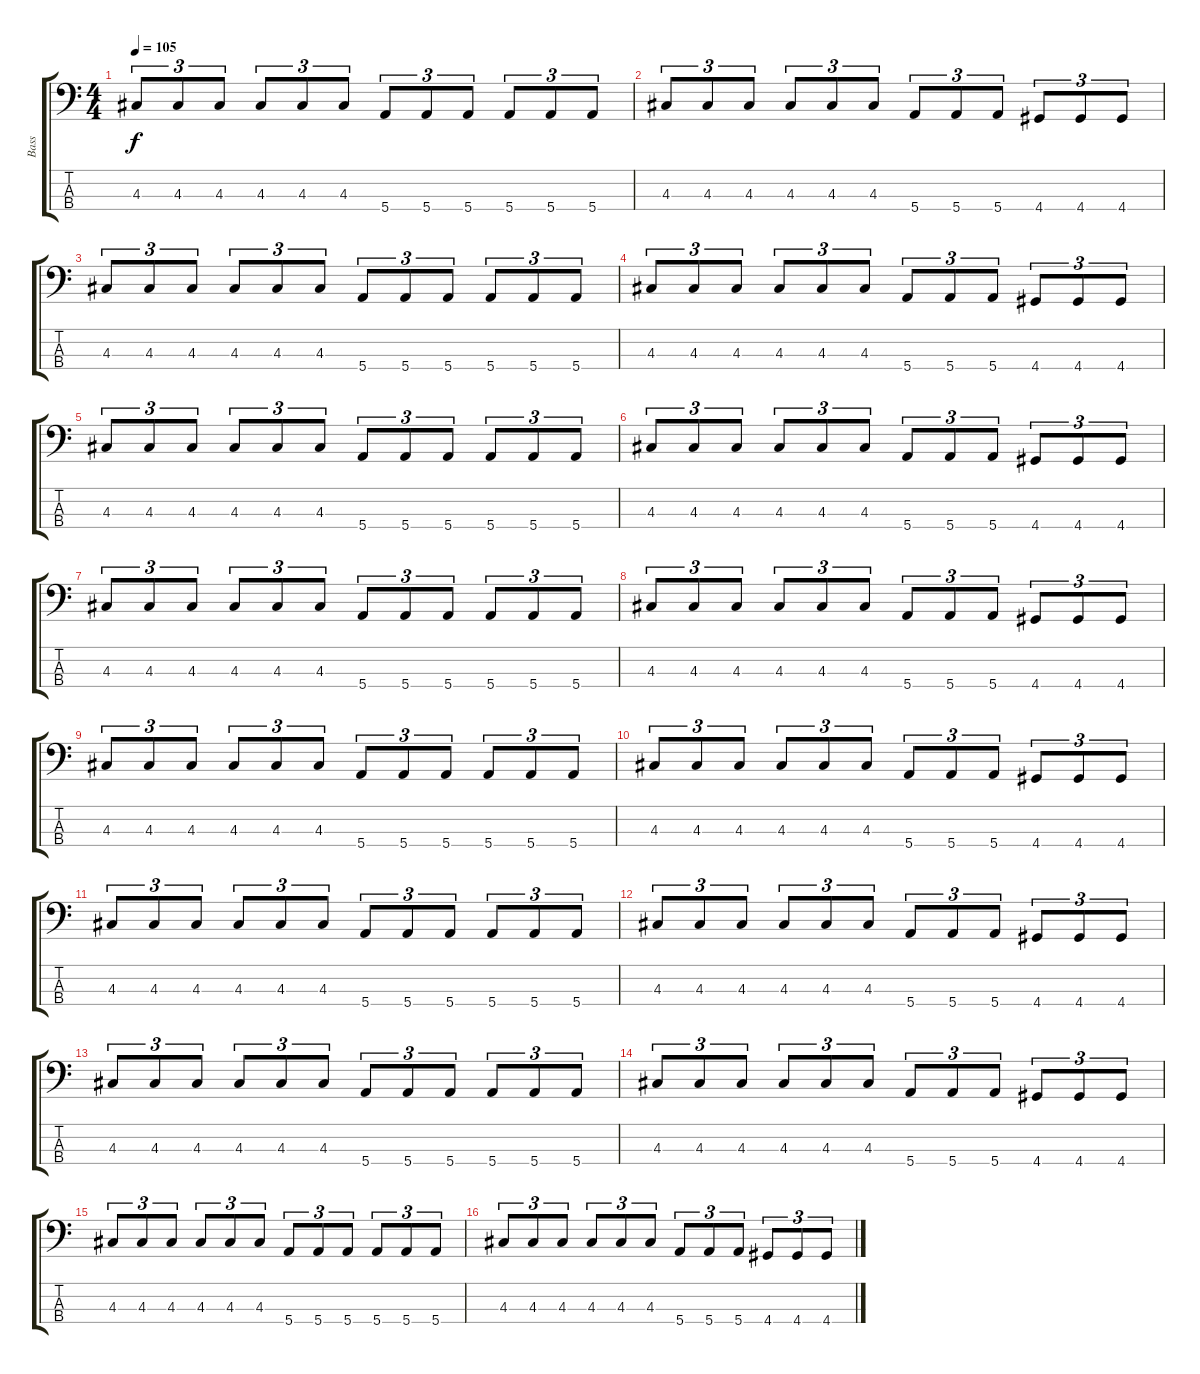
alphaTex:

\track ("Bass" "Bass") {instrument electricbassfinger}
\staff {score tabs}
\tuning (G2 D2 A1 E1) {hide}
\ts (4 4)
\tempo 105
\clef f4
\ks c
4.3.8{tu (3 2) dy f} 4.3.8{tu (3 2)} 4.3.8{tu (3 2)} 4.3.8{tu (3 2)} 4.3.8{tu (3 2)} 4.3.8{tu (3 2)} 5.4.8{tu (3 2)} 5.4.8{tu (3 2)} 5.4.8{tu (3 2)} 5.4.8{tu (3 2)} 5.4.8{tu (3 2)} 5.4.8{tu (3 2)} |
4.3.8{tu (3 2)} 4.3.8{tu (3 2)} 4.3.8{tu (3 2)} 4.3.8{tu (3 2)} 4.3.8{tu (3 2)} 4.3.8{tu (3 2)} 5.4.8{tu (3 2)} 5.4.8{tu (3 2)} 5.4.8{tu (3 2)} 4.4.8{tu (3 2)} 4.4.8{tu (3 2)} 4.4.8{tu (3 2)} |
4.3.8{tu (3 2)} 4.3.8{tu (3 2)} 4.3.8{tu (3 2)} 4.3.8{tu (3 2)} 4.3.8{tu (3 2)} 4.3.8{tu (3 2)} 5.4.8{tu (3 2)} 5.4.8{tu (3 2)} 5.4.8{tu (3 2)} 5.4.8{tu (3 2)} 5.4.8{tu (3 2)} 5.4.8{tu (3 2)} |
4.3.8{tu (3 2)} 4.3.8{tu (3 2)} 4.3.8{tu (3 2)} 4.3.8{tu (3 2)} 4.3.8{tu (3 2)} 4.3.8{tu (3 2)} 5.4.8{tu (3 2)} 5.4.8{tu (3 2)} 5.4.8{tu (3 2)} 4.4.8{tu (3 2)} 4.4.8{tu (3 2)} 4.4.8{tu (3 2)} |
4.3.8{tu (3 2)} 4.3.8{tu (3 2)} 4.3.8{tu (3 2)} 4.3.8{tu (3 2)} 4.3.8{tu (3 2)} 4.3.8{tu (3 2)} 5.4.8{tu (3 2)} 5.4.8{tu (3 2)} 5.4.8{tu (3 2)} 5.4.8{tu (3 2)} 5.4.8{tu (3 2)} 5.4.8{tu (3 2)} |
4.3.8{tu (3 2)} 4.3.8{tu (3 2)} 4.3.8{tu (3 2)} 4.3.8{tu (3 2)} 4.3.8{tu (3 2)} 4.3.8{tu (3 2)} 5.4.8{tu (3 2)} 5.4.8{tu (3 2)} 5.4.8{tu (3 2)} 4.4.8{tu (3 2)} 4.4.8{tu (3 2)} 4.4.8{tu (3 2)} |
4.3.8{tu (3 2)} 4.3.8{tu (3 2)} 4.3.8{tu (3 2)} 4.3.8{tu (3 2)} 4.3.8{tu (3 2)} 4.3.8{tu (3 2)} 5.4.8{tu (3 2)} 5.4.8{tu (3 2)} 5.4.8{tu (3 2)} 5.4.8{tu (3 2)} 5.4.8{tu (3 2)} 5.4.8{tu (3 2)} |
4.3.8{tu (3 2)} 4.3.8{tu (3 2)} 4.3.8{tu (3 2)} 4.3.8{tu (3 2)} 4.3.8{tu (3 2)} 4.3.8{tu (3 2)} 5.4.8{tu (3 2)} 5.4.8{tu (3 2)} 5.4.8{tu (3 2)} 4.4.8{tu (3 2)} 4.4.8{tu (3 2)} 4.4.8{tu (3 2)} |
4.3.8{tu (3 2)} 4.3.8{tu (3 2)} 4.3.8{tu (3 2)} 4.3.8{tu (3 2)} 4.3.8{tu (3 2)} 4.3.8{tu (3 2)} 5.4.8{tu (3 2)} 5.4.8{tu (3 2)} 5.4.8{tu (3 2)} 5.4.8{tu (3 2)} 5.4.8{tu (3 2)} 5.4.8{tu (3 2)} |
4.3.8{tu (3 2)} 4.3.8{tu (3 2)} 4.3.8{tu (3 2)} 4.3.8{tu (3 2)} 4.3.8{tu (3 2)} 4.3.8{tu (3 2)} 5.4.8{tu (3 2)} 5.4.8{tu (3 2)} 5.4.8{tu (3 2)} 4.4.8{tu (3 2)} 4.4.8{tu (3 2)} 4.4.8{tu (3 2)} |
4.3.8{tu (3 2)} 4.3.8{tu (3 2)} 4.3.8{tu (3 2)} 4.3.8{tu (3 2)} 4.3.8{tu (3 2)} 4.3.8{tu (3 2)} 5.4.8{tu (3 2)} 5.4.8{tu (3 2)} 5.4.8{tu (3 2)} 5.4.8{tu (3 2)} 5.4.8{tu (3 2)} 5.4.8{tu (3 2)} |
4.3.8{tu (3 2)} 4.3.8{tu (3 2)} 4.3.8{tu (3 2)} 4.3.8{tu (3 2)} 4.3.8{tu (3 2)} 4.3.8{tu (3 2)} 5.4.8{tu (3 2)} 5.4.8{tu (3 2)} 5.4.8{tu (3 2)} 4.4.8{tu (3 2)} 4.4.8{tu (3 2)} 4.4.8{tu (3 2)} |
4.3.8{tu (3 2)} 4.3.8{tu (3 2)} 4.3.8{tu (3 2)} 4.3.8{tu (3 2)} 4.3.8{tu (3 2)} 4.3.8{tu (3 2)} 5.4.8{tu (3 2)} 5.4.8{tu (3 2)} 5.4.8{tu (3 2)} 5.4.8{tu (3 2)} 5.4.8{tu (3 2)} 5.4.8{tu (3 2)} |
4.3.8{tu (3 2)} 4.3.8{tu (3 2)} 4.3.8{tu (3 2)} 4.3.8{tu (3 2)} 4.3.8{tu (3 2)} 4.3.8{tu (3 2)} 5.4.8{tu (3 2)} 5.4.8{tu (3 2)} 5.4.8{tu (3 2)} 4.4.8{tu (3 2)} 4.4.8{tu (3 2)} 4.4.8{tu (3 2)} |
4.3.8{tu (3 2)} 4.3.8{tu (3 2)} 4.3.8{tu (3 2)} 4.3.8{tu (3 2)} 4.3.8{tu (3 2)} 4.3.8{tu (3 2)} 5.4.8{tu (3 2)} 5.4.8{tu (3 2)} 5.4.8{tu (3 2)} 5.4.8{tu (3 2)} 5.4.8{tu (3 2)} 5.4.8{tu (3 2)} |
4.3.8{tu (3 2)} 4.3.8{tu (3 2)} 4.3.8{tu (3 2)} 4.3.8{tu (3 2)} 4.3.8{tu (3 2)} 4.3.8{tu (3 2)} 5.4.8{tu (3 2)} 5.4.8{tu (3 2)} 5.4.8{tu (3 2)} 4.4.8{tu (3 2)} 4.4.8{tu (3 2)} 4.4.8{tu (3 2)}
